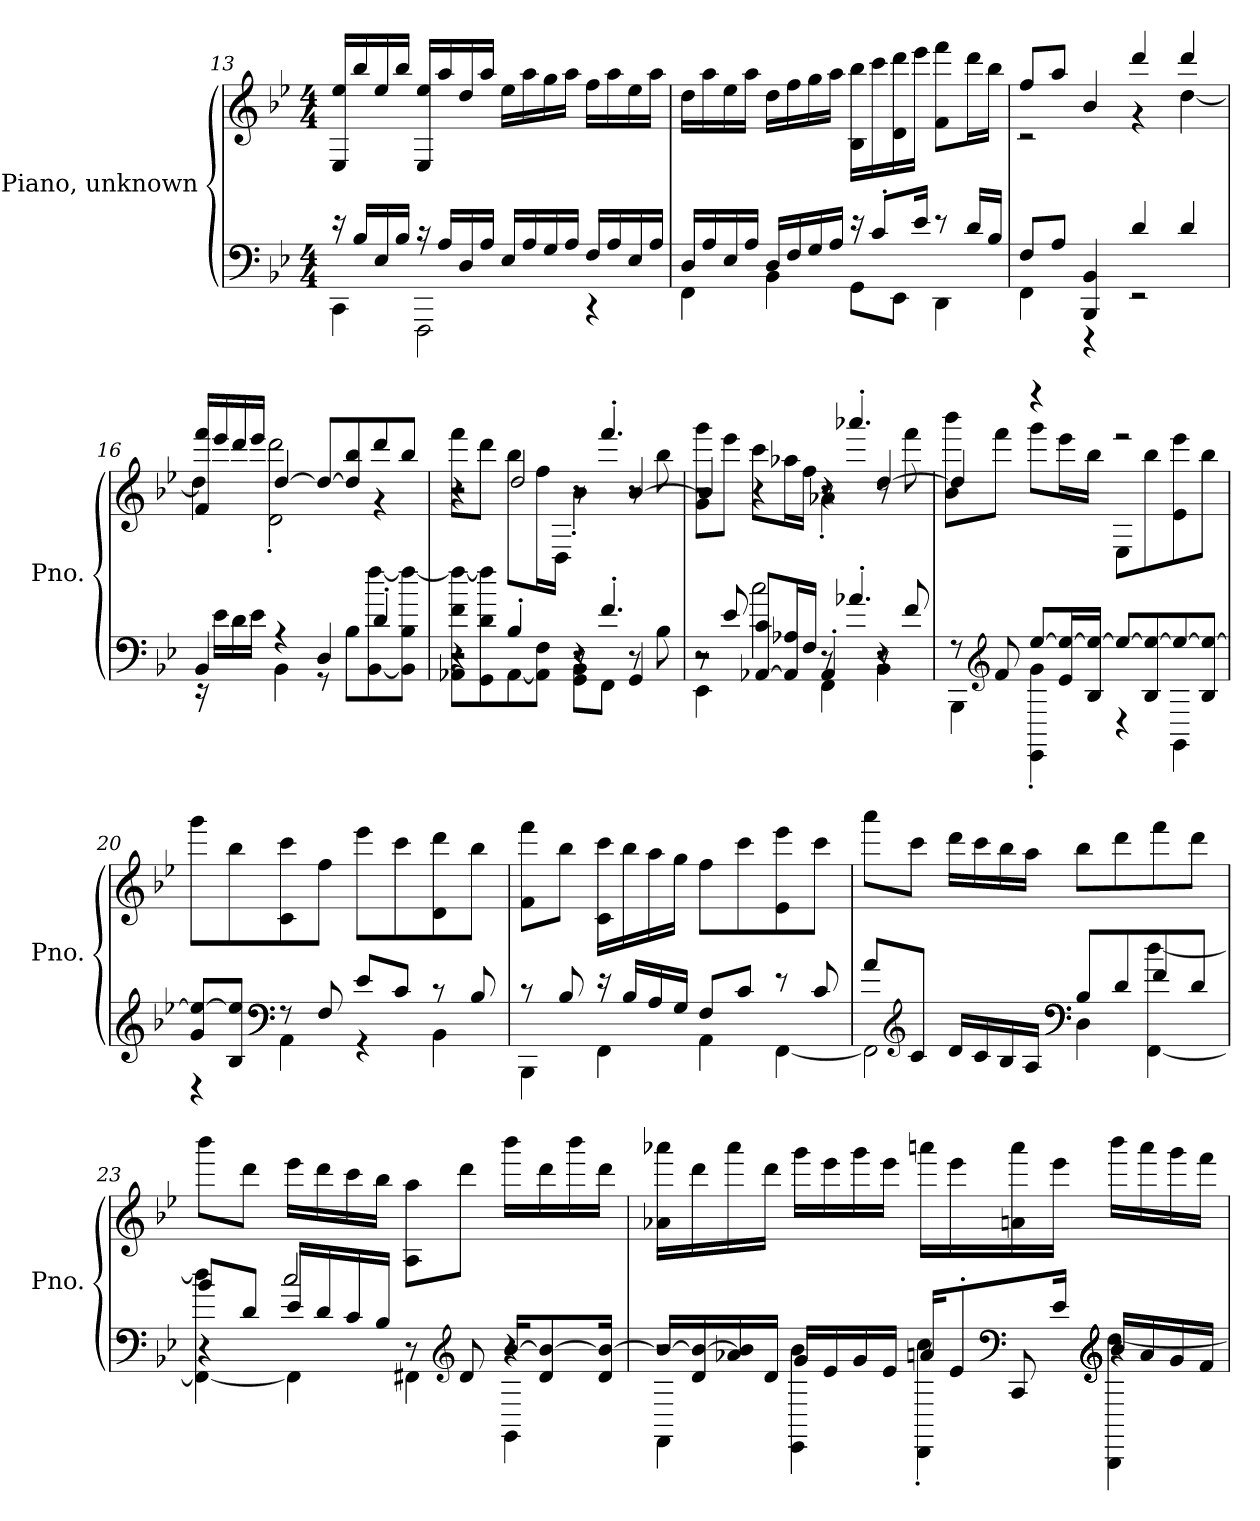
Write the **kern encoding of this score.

**kern	**kern
*part1	*part1
*staff2	*staff1
*I"Piano, unknown	*
*I'Pno.	*
!!LO:PB:g=z
*clefF4	*clefG2
*k[b-e-]	*k[b-e-]
*M4/4	*M4/4
=13	=13
*^	*
16r	4CC\	16E-/ 16ee-/LL
16B-/LL	.	16bb-/
16E-/	.	16ee-/
16B-/JJ	.	16bb-/JJ
16r	2FFF\	16E-/ 16ee-/LL
16A/LL	.	16aa/
16D/	.	16dd/
16A/JJ	.	16aa/JJ
16E-/LL	.	16ee-\LL
16A/	.	16aa\
16G/	.	16gg\
16A/JJ	.	16aa\JJ
16F/LL	4r	16ff\LL
16A/	.	16aa\
16E-/	.	16ee-\
16A/JJ	.	16aa\JJ
=14	=14	=14
16D/LL	4FF\	16dd\LL
16A/	.	16aa\
16E-/	.	16ee-\
16A/JJ	.	16aa\JJ
16D/LL	4BB-\	16dd\LL
16F/	.	16ff\
16G/	.	16gg\
16A/JJ	.	16aa\JJ
16r	8GG\L	16B-\ 16bb-\LL
8c'/L	.	16ccc\
.	8EE-\J	16d\ 16ddd\
16e-/Jk	.	16eee-\JJ
8r	4DD\	8f\ 8fff\L
16d/LL	.	16ddd\L
16B-/JJ	.	16bb-\JJ
=15	=15	=15
*	*	*^
8F/L	4FF\	8ff/L	2r
8A/J	.	8aa/J	.
4BBB-/ 4BB-/	4r	4b-/	.
4d/	2r	4ddd/	4r
4d/	.	4ddd/	[4dd\
!!LO:LB:g=z	!!
=16	=16	=16	=16
4BB-/	16r	16f/ 16fff/LL	4dd\]
.	16e-\LL	16eee-/	.
.	16d\	16ddd/	.
.	16e-\JJ	16eee-/JJ	.
4r	4BB-\	[4dd/	2d\' 2ddd\'
4D/	8r	8dd/L_	.
.	8B-\L	8dd/] 8bb-/	.
4d'/	[8BB-\ [8ff\	8ddd/	4r
.	8BB-\] 8B-\ 8ff\_J	8bb-/J	.
=17	=17	=17	=17
*	*^	*	*^
4r	8AA-X\ 8f\ 8ff\_L	2r	2r	8fff\L	4r
.	8GG\ 8d\ 8ff\]	.	.	8ddd\J	.
4B-'/	[8AA-\	.	.	8bb-\L	2dd/
.	8AA-\] 8F\J	.	.	16ff\L	.
.	.	.	.	16D\JJ	.
8r	8GG\ 8BB-\L	4r	8r	4b-'\	.
4.f'/	8FF\J	.	4.fff'/	.	.
.	8r	4GG/	.	8r	[4b-/
.	8B-\	.	.	8bb-\	.
=18	=18	=18	=18	=18	=18
*	*	*^	*	*	*
2r	4EE-\	8r	2r	2r	8g\ 8ggg\L	4b-/]
.	.	8e-/	.	.	8eee-\J	.
.	2cc\	[8AA-X/ 8c/L	.	.	8ccc\L	4r
.	.	16AA-/] 16A-X/L	.	.	16aa-X\L	.
.	.	16F/JJ	.	.	16ff\JJ	.
8r	.	4AA-'/	4FF\	4r	4a-X'\	8r
4.a-X'/	.	.	.	.	.	4.aaa-X'/
.	4r	8r	4BB-\	[4dd/	8r	.
.	.	8f/	.	.	8fff\	.
*	*v	*v	*v	*	*	*
*	*	*	*v	*v
!!LO:LB:g=z
=19	=19	=19	=19
8r	4BBB-\	4dd/]	8b-\ 8bbb-\L
*clefG2	*	*	*
8f/	.	.	8fff\J
[8ee-/L	4EE-\' 4g\'	4r	8ggg\L
16e-/ 16ee-/_L	.	.	16eee-\L
16B-/ 16ee-/_JJ	.	.	16bb-\JJ
8ee-/L_	4r	2r	8E-\L
8B-/ 8ee-/_	.	.	8bb-\
8ee-/_	4GG\	.	8e-\ 8eee-\
8B-/ 8ee-/_J	.	.	8bb-\J
*	*	*v	*v
=20	=20	=20
8g/ 8ee-/_L	4r	8ggg\L
8B-/ 8ee-/]J	.	8bb-\
*clefF4	*	*
8r	4AA\	8c\ 8ccc\
8F/	.	8ff\J
8e-/L	4r	8eee-\L
8c/J	.	8ccc\
8r	4BB-\	8d\ 8ddd\
8B-/	.	8bb-\J
=21	=21	=21
8r	4BBB-\	8f\ 8fff\L
8B-/	.	8bb-\J
16r	4FF\	16c\ 16ccc\LL
16B-/LL	.	16bb-\
16A/	.	16aa\
16G/JJ	.	16gg\JJ
8F/L	4AA\	8ff\L
8c/J	.	8ccc\
8r	[4FF\	8e-\ 8eee-\
8c/	.	8ccc\J
!!LO:LB:g=z
=22	=22	=22
8a/L	2FF\]	8aaa\L
*clefG2	*	*
8c/J	.	8ccc\J
16d/LL	.	16ddd\LL
16c/	.	16ccc\
16B-/	.	16bb-\
16A/JJ	.	16aa\JJ
*clefF4	*	*
8B-/L	4D\	8bb-\L
8d/	.	8ddd\
8f/	[4FF\ [4dd\	8fff\
8d/J	.	8ddd\J
=23	=23	=23
*	*^	*
8b-/L	4FF\_ 4dd\]	4r	8bbb-\L
8d/J	.	.	8ddd\J
16e-/LL	4FF\]	2cc/	16eee-\LL
16d/	.	.	16ddd\
16c/	.	.	16ccc\
16B-/JJ	.	.	16bb-\JJ
8r	4FF#X\	.	8A\ 8aa\L
*clefG2	*	*	*
8d/	.	.	8ddd\J
[16b-/KL	4GG\	4r	16bbb-\LL
8d/ 8b-/_	.	.	16ddd\
.	.	.	16bbb-\
16d/ 16b-/_Jk	.	.	16ddd\JJ
!!LO:LB:g=z
=24	=24	=24	=24
16b-/LL_	4FF\	2r	16a-X\ 16aaa-X\LL
16d/ 16b-/_	.	.	16ddd\
16a-X/ 16b-/]	.	.	16aaa-\
16d/JJ	.	.	16ddd\JJ
16g/LL	4EE-\ 4b-\	.	16ggg\LL
16e-/	.	.	16eee-\
16g/	.	.	16ggg\
16e-/JJ	.	.	16eee-\JJ
16an/KL	4DD\' 4cc\'	8r	16aaan\LL
8e-'/	.	.	16eee-\
*clefF4	*	*	*
.	.	8CC/	16an\ 16aaa\
16e-/Jk	.	.	16eee-\JJ
*clefG2	*	*	*
16b-/LL	4BBB-\ [4dd\	4r	16bbb-\LL
16a/	.	.	16aaa\
16g/	.	.	16ggg\
16f/JJ	.	.	16fff\JJ
*v	*v	*v	*
=	=
*-	*-
